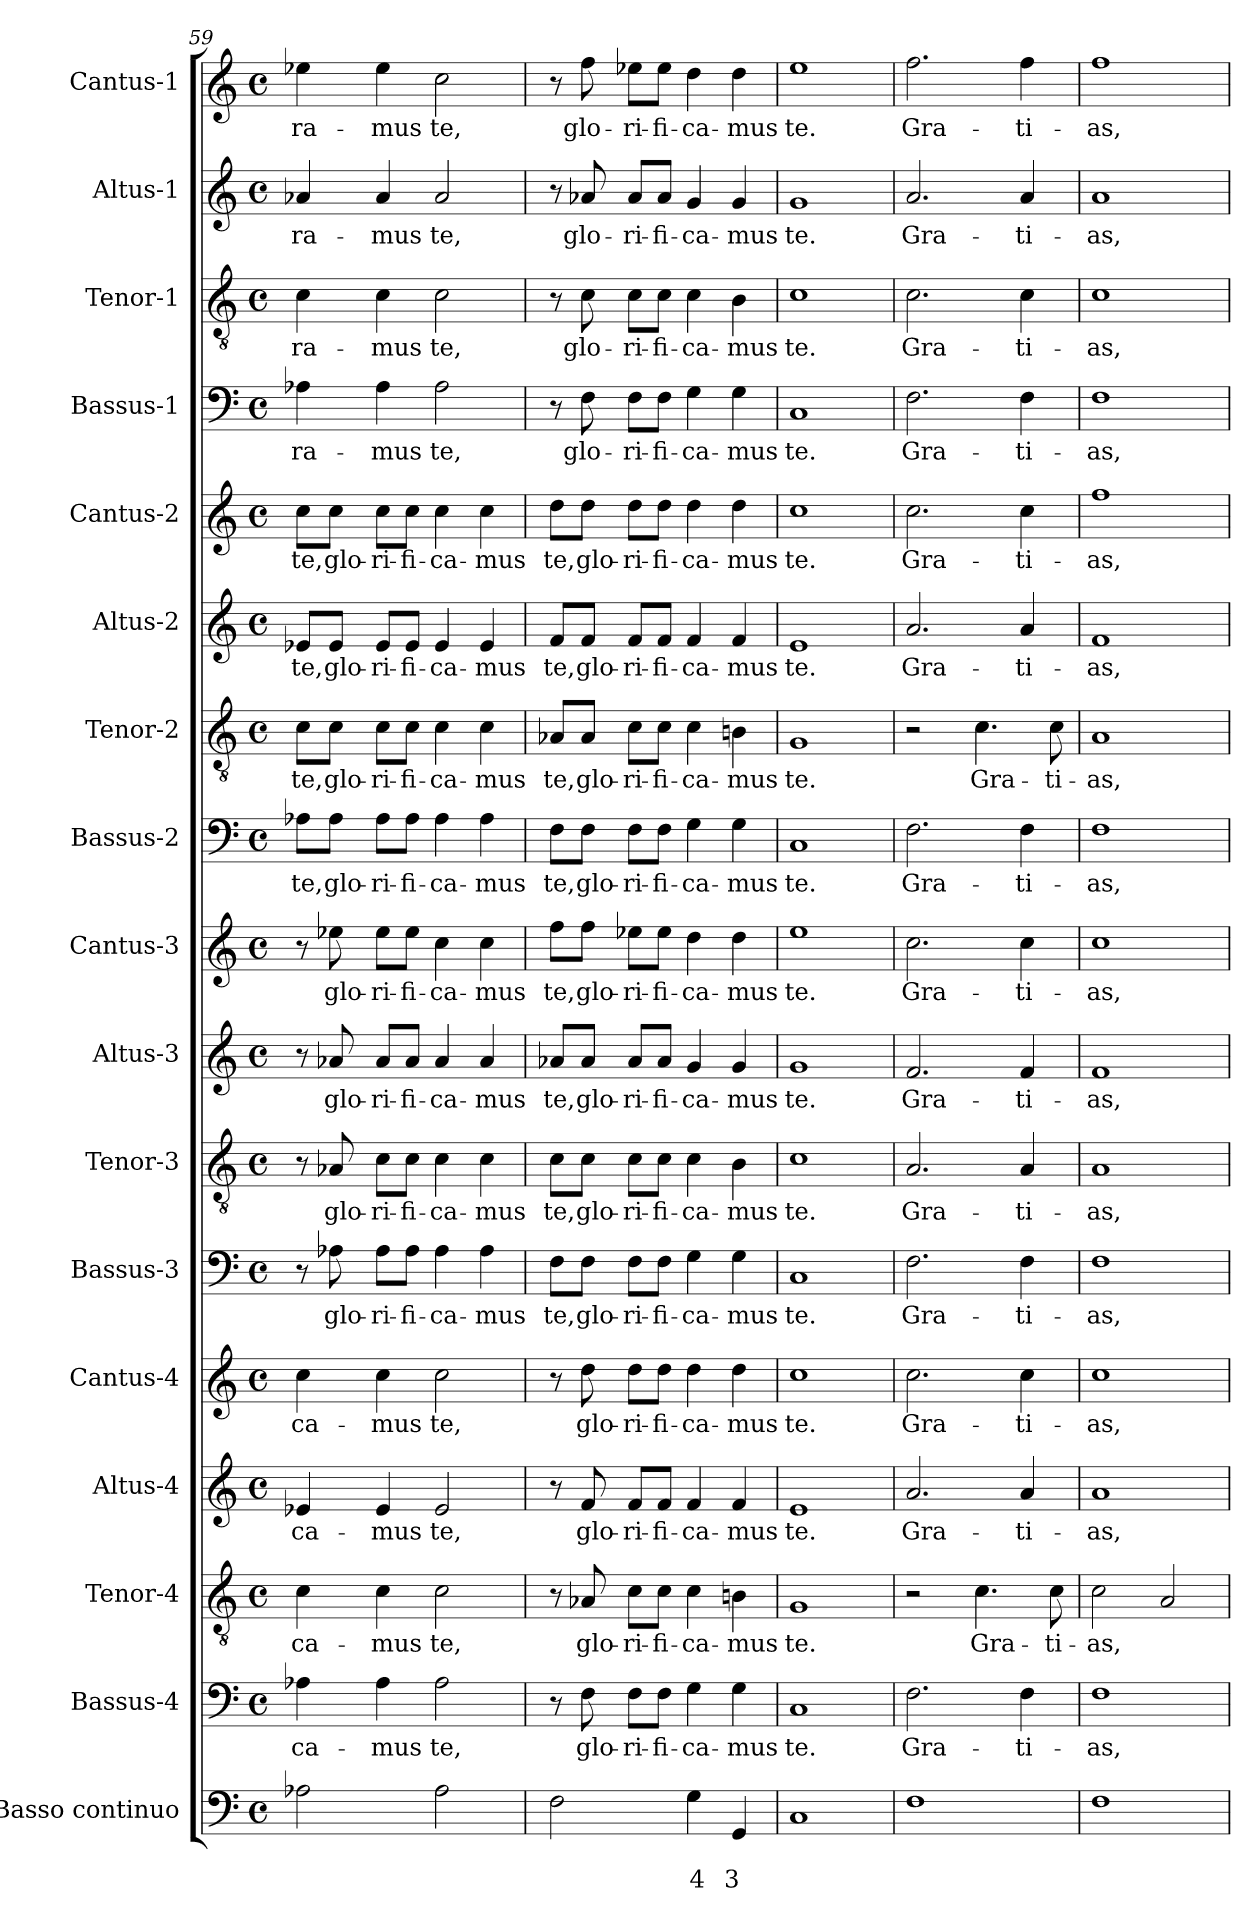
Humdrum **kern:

**kern	**text	**text	**kern	**text	**kern	**text	**kern	**text	**kern	**text	**kern	**text	**kern	**text	**kern	**text	**kern	**text	**kern	**text	**kern	**text	**kern	**text	**kern	**text	**kern	**text	**kern	**text	**kern	**text	**kern	**text
*part17	*part17	*part17	*part16	*part16	*part15	*part15	*part14	*part14	*part13	*part13	*part12	*part12	*part11	*part11	*part10	*part10	*part9	*part9	*part8	*part8	*part7	*part7	*part6	*part6	*part5	*part5	*part4	*part4	*part3	*part3	*part2	*part2	*part1	*part1
*staff17	*staff17	*staff17	*staff16	*staff16	*staff15	*staff15	*staff14	*staff14	*staff13	*staff13	*staff12	*staff12	*staff11	*staff11	*staff10	*staff10	*staff9	*staff9	*staff8	*staff8	*staff7	*staff7	*staff6	*staff6	*staff5	*staff5	*staff4	*staff4	*staff3	*staff3	*staff2	*staff2	*staff1	*staff1
*I"Basso continuo	*	*	*I"Bassus-4	*	*I"Tenor-4	*	*I"Altus-4	*	*I"Cantus-4	*	*I"Bassus-3	*	*I"Tenor-3	*	*I"Altus-3	*	*I"Cantus-3	*	*I"Bassus-2	*	*I"Tenor-2	*	*I"Altus-2	*	*I"Cantus-2	*	*I"Bassus-1	*	*I"Tenor-1	*	*I"Altus-1	*	*I"Cantus-1	*
*I'BC2	*	*	*I'B4	*	*I'T4	*	*I'A4	*	*I'C4	*	*I'B3	*	*I'T3	*	*I'A3	*	*I'C3	*	*I'B2	*	*I'T2	*	*I'A-2	*	*I'C2	*	*I'B1	*	*I'T1	*	*I'A1	*	*I'C1	*
!!LO:PB:g=z
*clefF4	*	*	*clefF4	*	*clefGv2	*	*clefG2	*	*clefG2	*	*clefF4	*	*clefGv2	*	*clefG2	*	*clefG2	*	*clefF4	*	*clefGv2	*	*clefG2	*	*clefG2	*	*clefF4	*	*clefGv2	*	*clefG2	*	*clefG2	*
*k[]	*	*	*k[]	*	*k[]	*	*k[]	*	*k[]	*	*k[]	*	*k[]	*	*k[]	*	*k[]	*	*k[]	*	*k[]	*	*k[]	*	*k[]	*	*k[]	*	*k[]	*	*k[]	*	*k[]	*
*C:	*	*	*C:	*	*C:	*	*C:	*	*C:	*	*C:	*	*C:	*	*C:	*	*C:	*	*C:	*	*C:	*	*C:	*	*C:	*	*C:	*	*C:	*	*C:	*	*C:	*
*M4/4	*	*	*M4/4	*	*M4/4	*	*M4/4	*	*M4/4	*	*M4/4	*	*M4/4	*	*M4/4	*	*M4/4	*	*M4/4	*	*M4/4	*	*M4/4	*	*M4/4	*	*M4/4	*	*M4/4	*	*M4/4	*	*M4/4	*
*met(c)	*	*	*met(c)	*	*met(c)	*	*met(c)	*	*met(c)	*	*met(c)	*	*met(c)	*	*met(c)	*	*met(c)	*	*met(c)	*	*met(c)	*	*met(c)	*	*met(c)	*	*met(c)	*	*met(c)	*	*met(c)	*	*met(c)	*
=59	=59	=59	=59	=59	=59	=59	=59	=59	=59	=59	=59	=59	=59	=59	=59	=59	=59	=59	=59	=59	=59	=59	=59	=59	=59	=59	=59	=59	=59	=59	=59	=59	=59	=59
!	!	!	!	!LO:LY:b	!	!LO:LY:b	!	!LO:LY:b	!	!LO:LY:b	!	!	!	!	!	!	!	!	!	!LO:LY:b	!	!LO:LY:b	!	!LO:LY:b	!	!LO:LY:b	!	!LO:LY:b	!	!LO:LY:b	!	!LO:LY:b	!	!LO:LY:b
2A-X\	.	.	4A-X\	-ca-	4c\	-ca-	4e-X/	-ca-	4cc\	-ca-	8r	.	8r	.	8r	.	8r	.	8A-X\L	te,	8c\L	te,	8e-X/L	te,	8cc\L	te,	4A-X\	-ra-	4c\	-ra-	4a-X/	-ra-	4ee-X\	-ra-
!	!	!	!	!	!	!	!	!	!	!	!	!LO:LY:b	!	!LO:LY:b	!	!LO:LY:b	!	!LO:LY:b	!	!LO:LY:b	!	!LO:LY:b	!	!LO:LY:b	!	!LO:LY:b	!	!	!	!	!	!	!	!
.	.	.	.	.	.	.	.	.	.	.	8A-X\	glo-	8A-X/	glo-	8a-X/	glo-	8ee-X\	glo-	8A-\J	glo-	8c\J	glo-	8e-/J	glo-	8cc\J	glo-	.	.	.	.	.	.	.	.
!	!	!	!	!LO:LY:b	!	!LO:LY:b	!	!LO:LY:b	!	!LO:LY:b	!	!LO:LY:b	!	!LO:LY:b	!	!LO:LY:b	!	!LO:LY:b	!	!LO:LY:b	!	!LO:LY:b	!	!LO:LY:b	!	!LO:LY:b	!	!LO:LY:b	!	!LO:LY:b	!	!LO:LY:b	!	!LO:LY:b
.	.	.	4A-\	-mus	4c\	-mus	4e-/	-mus	4cc\	-mus	8A-\L	-ri-	8c\L	-ri-	8a-/L	-ri-	8ee-\L	-ri-	8A-\L	-ri-	8c\L	-ri-	8e-/L	-ri-	8cc\L	-ri-	4A-\	-mus	4c\	-mus	4a-/	-mus	4ee-\	-mus
!	!	!	!	!	!	!	!	!	!	!	!	!LO:LY:b	!	!LO:LY:b	!	!LO:LY:b	!	!LO:LY:b	!	!LO:LY:b	!	!LO:LY:b	!	!LO:LY:b	!	!LO:LY:b	!	!	!	!	!	!	!	!
.	.	.	.	.	.	.	.	.	.	.	8A-\J	-fi-	8c\J	-fi-	8a-/J	-fi-	8ee-\J	-fi-	8A-\J	-fi-	8c\J	-fi-	8e-/J	-fi-	8cc\J	-fi-	.	.	.	.	.	.	.	.
!	!	!	!	!LO:LY:b	!	!LO:LY:b	!	!LO:LY:b	!	!LO:LY:b	!	!LO:LY:b	!	!LO:LY:b	!	!LO:LY:b	!	!LO:LY:b	!	!LO:LY:b	!	!LO:LY:b	!	!LO:LY:b	!	!LO:LY:b	!	!LO:LY:b	!	!LO:LY:b	!	!LO:LY:b	!	!LO:LY:b
2A-\	.	.	2A-\	te,	2c\	te,	2e-/	te,	2cc\	te,	4A-\	-ca-	4c\	-ca-	4a-/	-ca-	4cc\	-ca-	4A-\	-ca-	4c\	-ca-	4e-/	-ca-	4cc\	-ca-	2A-\	te,	2c\	te,	2a-/	te,	2cc\	te,
!	!	!	!	!	!	!	!	!	!	!	!	!LO:LY:b	!	!LO:LY:b	!	!LO:LY:b	!	!LO:LY:b	!	!LO:LY:b	!	!LO:LY:b	!	!LO:LY:b	!	!LO:LY:b	!	!	!	!	!	!	!	!
.	.	.	.	.	.	.	.	.	.	.	4A-\	-mus	4c\	-mus	4a-/	-mus	4cc\	-mus	4A-\	-mus	4c\	-mus	4e-/	-mus	4cc\	-mus	.	.	.	.	.	.	.	.
=60	=60	=60	=60	=60	=60	=60	=60	=60	=60	=60	=60	=60	=60	=60	=60	=60	=60	=60	=60	=60	=60	=60	=60	=60	=60	=60	=60	=60	=60	=60	=60	=60	=60	=60
!	!	!	!	!	!	!	!	!	!	!	!	!LO:LY:b	!	!LO:LY:b	!	!LO:LY:b	!	!LO:LY:b	!	!LO:LY:b	!	!LO:LY:b	!	!LO:LY:b	!	!LO:LY:b	!	!	!	!	!	!	!	!
2F\	.	.	8r	.	8r	.	8r	.	8r	.	8F\L	te,	8c\L	te,	8a-X/L	te,	8ff\L	te,	8F\L	te,	8A-X/L	te,	8f/L	te,	8dd\L	te,	8r	.	8r	.	8r	.	8r	.
!	!	!	!	!LO:LY:b	!	!LO:LY:b	!	!LO:LY:b	!	!LO:LY:b	!	!LO:LY:b	!	!LO:LY:b	!	!LO:LY:b	!	!LO:LY:b	!	!LO:LY:b	!	!LO:LY:b	!	!LO:LY:b	!	!LO:LY:b	!	!LO:LY:b	!	!LO:LY:b	!	!LO:LY:b	!	!LO:LY:b
.	.	.	8F\	glo-	8A-X/	glo-	8f/	glo-	8dd\	glo-	8F\J	glo-	8c\J	glo-	8a-/J	glo-	8ff\J	glo-	8F\J	glo-	8A-/J	glo-	8f/J	glo-	8dd\J	glo-	8F\	glo-	8c\	glo-	8a-X/	glo-	8ff\	glo-
!	!	!	!	!LO:LY:b	!	!LO:LY:b	!	!LO:LY:b	!	!LO:LY:b	!	!LO:LY:b	!	!LO:LY:b	!	!LO:LY:b	!	!LO:LY:b	!	!LO:LY:b	!	!LO:LY:b	!	!LO:LY:b	!	!LO:LY:b	!	!LO:LY:b	!	!LO:LY:b	!	!LO:LY:b	!	!LO:LY:b
.	.	.	8F\L	-ri-	8c\L	-ri-	8f/L	-ri-	8dd\L	-ri-	8F\L	-ri-	8c\L	-ri-	8a-/L	-ri-	8ee-X\L	-ri-	8F\L	-ri-	8c\L	-ri-	8f/L	-ri-	8dd\L	-ri-	8F\L	-ri-	8c\L	-ri-	8a-/L	-ri-	8ee-X\L	-ri-
!	!	!	!	!LO:LY:b	!	!LO:LY:b	!	!LO:LY:b	!	!LO:LY:b	!	!LO:LY:b	!	!LO:LY:b	!	!LO:LY:b	!	!LO:LY:b	!	!LO:LY:b	!	!LO:LY:b	!	!LO:LY:b	!	!LO:LY:b	!	!LO:LY:b	!	!LO:LY:b	!	!LO:LY:b	!	!LO:LY:b
.	.	.	8F\J	-fi-	8c\J	-fi-	8f/J	-fi-	8dd\J	-fi-	8F\J	-fi-	8c\J	-fi-	8a-/J	-fi-	8ee-\J	-fi-	8F\J	-fi-	8c\J	-fi-	8f/J	-fi-	8dd\J	-fi-	8F\J	-fi-	8c\J	-fi-	8a-/J	-fi-	8ee-\J	-fi-
!	!	!LO:LY:b	!	!LO:LY:b	!	!LO:LY:b	!	!LO:LY:b	!	!LO:LY:b	!	!LO:LY:b	!	!LO:LY:b	!	!LO:LY:b	!	!LO:LY:b	!	!LO:LY:b	!	!LO:LY:b	!	!LO:LY:b	!	!LO:LY:b	!	!LO:LY:b	!	!LO:LY:b	!	!LO:LY:b	!	!LO:LY:b
4G\	.	4	4G\	-ca-	4c\	-ca-	4f/	-ca-	4dd\	-ca-	4G\	-ca-	4c\	-ca-	4g/	-ca-	4dd\	-ca-	4G\	-ca-	4c\	-ca-	4f/	-ca-	4dd\	-ca-	4G\	-ca-	4c\	-ca-	4g/	-ca-	4dd\	-ca-
!	!	!LO:LY:b	!	!LO:LY:b	!	!LO:LY:b	!	!LO:LY:b	!	!LO:LY:b	!	!LO:LY:b	!	!LO:LY:b	!	!LO:LY:b	!	!LO:LY:b	!	!LO:LY:b	!	!LO:LY:b	!	!LO:LY:b	!	!LO:LY:b	!	!LO:LY:b	!	!LO:LY:b	!	!LO:LY:b	!	!LO:LY:b
4GG/	.	3	4G\	-mus	4Bni\	-mus	4f/	-mus	4dd\	-mus	4G\	-mus	4B\	-mus	4g/	-mus	4dd\	-mus	4G\	-mus	4Bni\	-mus	4f/	-mus	4dd\	-mus	4G\	-mus	4B\	-mus	4g/	-mus	4dd\	-mus
=61	=61	=61	=61	=61	=61	=61	=61	=61	=61	=61	=61	=61	=61	=61	=61	=61	=61	=61	=61	=61	=61	=61	=61	=61	=61	=61	=61	=61	=61	=61	=61	=61	=61	=61
!	!	!	!	!LO:LY:b	!	!LO:LY:b	!	!LO:LY:b	!	!LO:LY:b	!	!LO:LY:b	!	!LO:LY:b	!	!LO:LY:b	!	!LO:LY:b	!	!LO:LY:b	!	!LO:LY:b	!	!LO:LY:b	!	!LO:LY:b	!	!LO:LY:b	!	!LO:LY:b	!	!LO:LY:b	!	!LO:LY:b
1C	.	.	1C	te.	1G	te.	1e	te.	1cc	te.	1C	te.	1c	te.	1g	te.	1ee	te.	1C	te.	1G	te.	1e	te.	1cc	te.	1C	te.	1c	te.	1g	te.	1ee	te.
=62	=62	=62	=62	=62	=62	=62	=62	=62	=62	=62	=62	=62	=62	=62	=62	=62	=62	=62	=62	=62	=62	=62	=62	=62	=62	=62	=62	=62	=62	=62	=62	=62	=62	=62
!	!	!	!	!LO:LY:b	!	!	!	!LO:LY:b	!	!LO:LY:b	!	!LO:LY:b	!	!LO:LY:b	!	!LO:LY:b	!	!LO:LY:b	!	!LO:LY:b	!	!	!	!LO:LY:b	!	!LO:LY:b	!	!LO:LY:b	!	!LO:LY:b	!	!LO:LY:b	!	!LO:LY:b
1F	.	.	2.F\	Gra-	2r	.	2.a/	Gra-	2.cc\	Gra-	2.F\	Gra-	2.A/	Gra-	2.f/	Gra-	2.cc\	Gra-	2.F\	Gra-	2r	.	2.a/	Gra-	2.cc\	Gra-	2.F\	Gra-	2.c\	Gra-	2.a/	Gra-	2.ff\	Gra-
!	!	!	!	!	!	!LO:LY:b	!	!	!	!	!	!	!	!	!	!	!	!	!	!	!	!LO:LY:b	!	!	!	!	!	!	!	!	!	!	!	!
.	.	.	.	.	4.c\	Gra-	.	.	.	.	.	.	.	.	.	.	.	.	.	.	4.c\	Gra-	.	.	.	.	.	.	.	.	.	.	.	.
!	!	!	!	!LO:LY:b	!	!	!	!LO:LY:b	!	!LO:LY:b	!	!LO:LY:b	!	!LO:LY:b	!	!LO:LY:b	!	!LO:LY:b	!	!LO:LY:b	!	!	!	!LO:LY:b	!	!LO:LY:b	!	!LO:LY:b	!	!LO:LY:b	!	!LO:LY:b	!	!LO:LY:b
.	.	.	4F\	-ti-	.	.	4a/	-ti-	4cc\	-ti-	4F\	-ti-	4A/	-ti-	4f/	-ti-	4cc\	-ti-	4F\	-ti-	.	.	4a/	-ti-	4cc\	-ti-	4F\	-ti-	4c\	-ti-	4a/	-ti-	4ff\	-ti-
!	!	!	!	!	!	!LO:LY:b	!	!	!	!	!	!	!	!	!	!	!	!	!	!	!	!LO:LY:b	!	!	!	!	!	!	!	!	!	!	!	!
.	.	.	.	.	8c\	-ti-	.	.	.	.	.	.	.	.	.	.	.	.	.	.	8c\	-ti-	.	.	.	.	.	.	.	.	.	.	.	.
=63	=63	=63	=63	=63	=63	=63	=63	=63	=63	=63	=63	=63	=63	=63	=63	=63	=63	=63	=63	=63	=63	=63	=63	=63	=63	=63	=63	=63	=63	=63	=63	=63	=63	=63
!	!	!	!	!LO:LY:b	!	!LO:LY:b	!	!LO:LY:b	!	!LO:LY:b	!	!LO:LY:b	!	!LO:LY:b	!	!LO:LY:b	!	!LO:LY:b	!	!LO:LY:b	!	!LO:LY:b	!	!LO:LY:b	!	!LO:LY:b	!	!LO:LY:b	!	!LO:LY:b	!	!LO:LY:b	!	!LO:LY:b
1F	.	.	1F	-as,	2c\	-as,	1a	-as,	1cc	-as,	1F	-as,	1A	-as,	1f	-as,	1cc	-as,	1F	-as,	1A	-as,	1f	-as,	1ff	-as,	1F	-as,	1c	-as,	1a	-as,	1ff	-as,
.	.	.	.	.	2A/	.	.	.	.	.	.	.	.	.	.	.	.	.	.	.	.	.	.	.	.	.	.	.	.	.	.	.	.	.
=	=	=	=	=	=	=	=	=	=	=	=	=	=	=	=	=	=	=	=	=	=	=	=	=	=	=	=	=	=	=	=	=	=	=
*-	*-	*-	*-	*-	*-	*-	*-	*-	*-	*-	*-	*-	*-	*-	*-	*-	*-	*-	*-	*-	*-	*-	*-	*-	*-	*-	*-	*-	*-	*-	*-	*-	*-	*-
